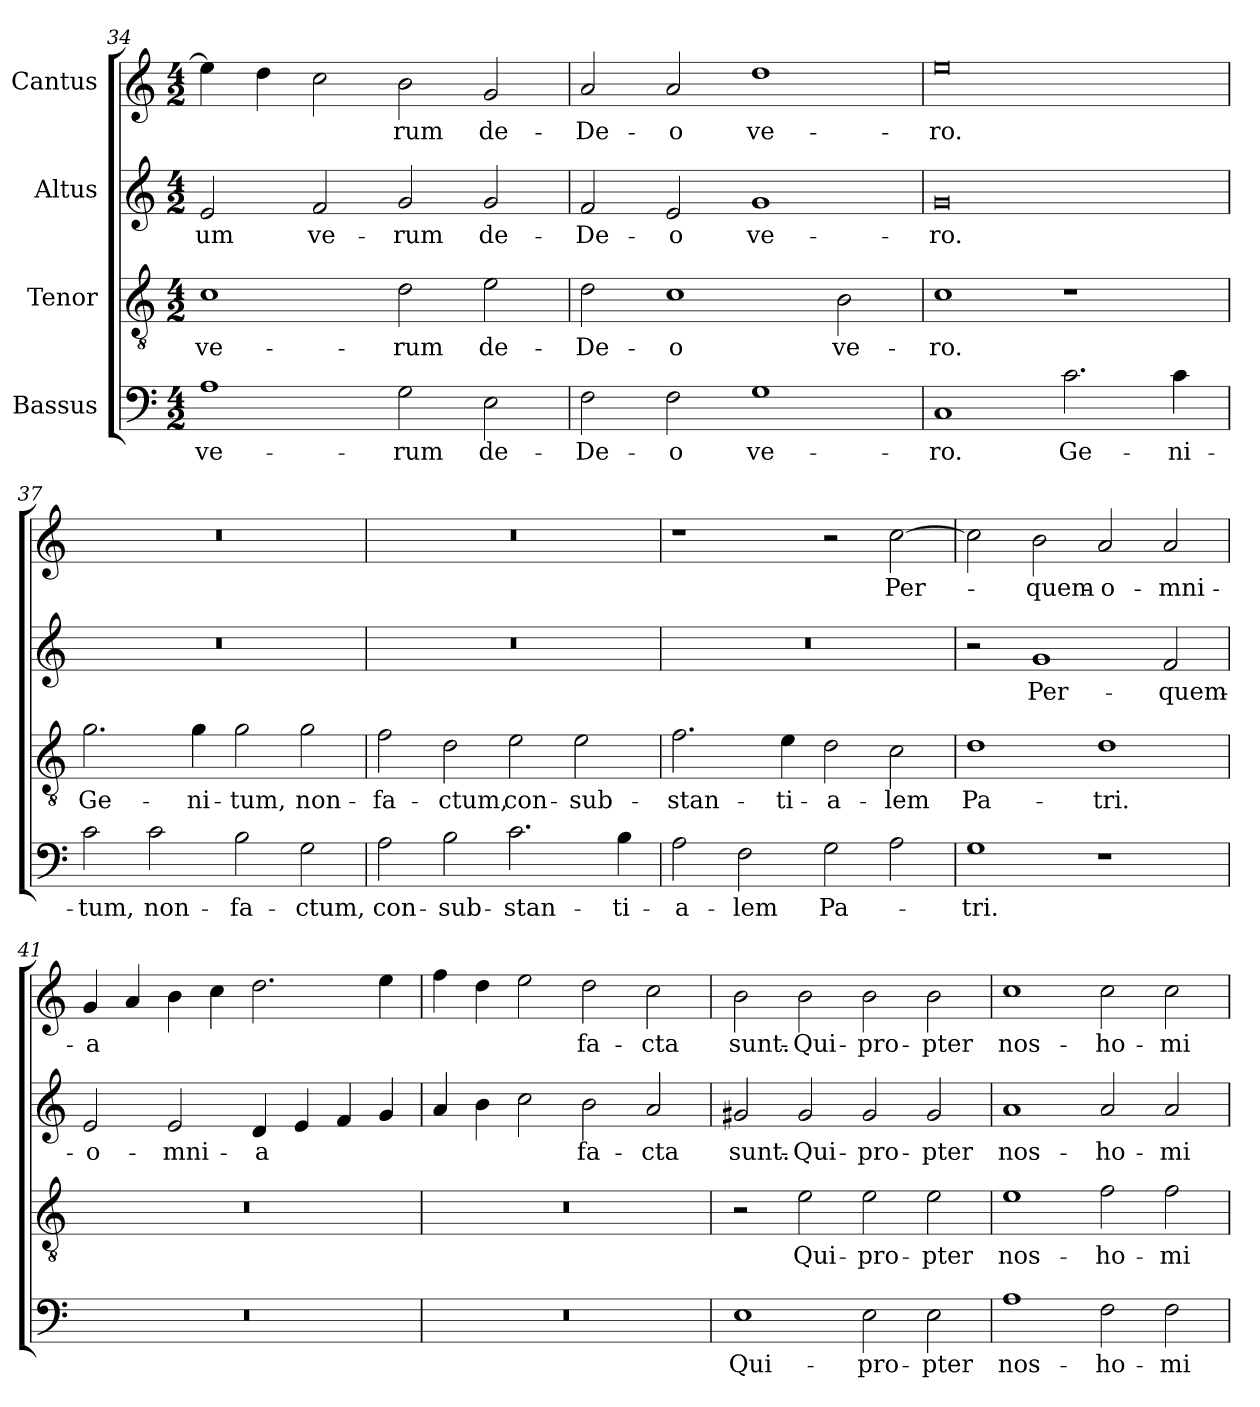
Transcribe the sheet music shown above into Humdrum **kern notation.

**kern	**text	**kern	**text	**kern	**text	**kern	**text
*part4	*part4	*part3	*part3	*part2	*part2	*part1	*part1
*staff4	*staff4	*staff3	*staff3	*staff2	*staff2	*staff1	*staff1
*I"Bassus	*	*I"Tenor	*	*I"Altus	*	*I"Cantus	*
*clefF4	*	*clefGv2	*	*clefG2	*	*clefG2	*
*k[]	*	*k[]	*	*k[]	*	*k[]	*
*M4/2	*	*M4/2	*	*M4/2	*	*M4/2	*
=34	=34	=34	=34	=34	=34	=34	=34
1A\	ve-	1c\	ve-	2e/	-um	4ee\]	.
.	.	.	.	.	.	4dd\	.
.	.	.	.	2f/	ve-	2cc\	.
2G\	-rum	2d\	-rum	2g/	-rum	2b\	-rum
2E\	de-	2e\	de-	2g/	de-	2g/	de-
=35	=35	=35	=35	=35	=35	=35	=35
2F\	De-	2d\	De-	2f/	De-	2a/	De-
2F\	-o	1c\	-o	2e/	-o	2a/	-o
1G\	ve-	.	.	1g/	ve-	1dd\	ve-
.	.	2B\	ve-	.	.	.	.
=36	=36	=36	=36	=36	=36	=36	=36
1C/	-ro.	1c\	-ro.	0g/	-ro.	0ee\	-ro.
2.c\	Ge-	1r	.	.	.	.	.
4c\	-ni-	.	.	.	.	.	.
=37	=37	=37	=37	=37	=37	=37	=37
2c\	-tum,	2.g\	Ge-	0r	.	0r	.
2c\	non-	.	.	.	.	.	.
.	.	4g\	-ni-	.	.	.	.
2B\	fa-	2g\	-tum,	.	.	.	.
2G\	-ctum,	2g\	non-	.	.	.	.
=38	=38	=38	=38	=38	=38	=38	=38
2A\	con-	2f\	fa-	0r	.	0r	.
2B\	-sub-	2d\	-ctum,	.	.	.	.
2.c\	-stan-	2e\	con-	.	.	.	.
.	.	2e\	-sub-	.	.	.	.
4B\	-ti-	.	.	.	.	.	.
=39	=39	=39	=39	=39	=39	=39	=39
2A\	-a-	2.f\	-stan-	0r	.	1r	.
2F\	-lem	.	.	.	.	.	.
.	.	4e\	-ti-	.	.	.	.
2G\	Pa-	2d\	-a-	.	.	2r	.
2A\	.	2c\	-lem	.	.	[2cc\	Per-
=40	=40	=40	=40	=40	=40	=40	=40
1G\	-tri.	1d\	Pa-	2r	.	2cc\]	.
.	.	.	.	1g/	Per-	2b\	quem-
1r	.	1d\	-tri.	.	.	2a/	o-
.	.	.	.	2f/	quem-	2a/	-mni-
=41	=41	=41	=41	=41	=41	=41	=41
0r	.	0r	.	2e/	o-	4g/	-a
.	.	.	.	.	.	4a/	.
.	.	.	.	2e/	-mni-	4b\	.
.	.	.	.	.	.	4cc\	.
.	.	.	.	4d/	-a	2.dd\	.
.	.	.	.	4e/	.	.	.
.	.	.	.	4f/	.	.	.
.	.	.	.	4g/	.	4ee\	.
=42	=42	=42	=42	=42	=42	=42	=42
0r	.	0r	.	4a/	.	4ff\	.
.	.	.	.	4b\	.	4dd\	.
.	.	.	.	2cc\	.	2ee\	.
.	.	.	.	2b\	fa-	2dd\	fa-
.	.	.	.	2a/	-cta	2cc\	-cta
=43	=43	=43	=43	=43	=43	=43	=43
1E\	Qui-	2r	.	2g#X/	sunt.-	2b\	sunt.-
.	.	2e\	Qui-	2g#/	Qui-	2b\	Qui-
2E\	pro-	2e\	pro-	2g#/	pro-	2b\	pro-
2E\	-pter	2e\	-pter	2g#/	-pter	2b\	-pter
=44	=44	=44	=44	=44	=44	=44	=44
1A\	nos-	1e\	nos-	1a/	nos-	1cc\	nos-
2F\	ho-	2f\	ho-	2a/	ho-	2cc\	ho-
2F\	-mi-	2f\	-mi-	2a/	-mi-	2cc\	-mi-
=	=	=	=	=	=	=	=
*-	*-	*-	*-	*-	*-	*-	*-
